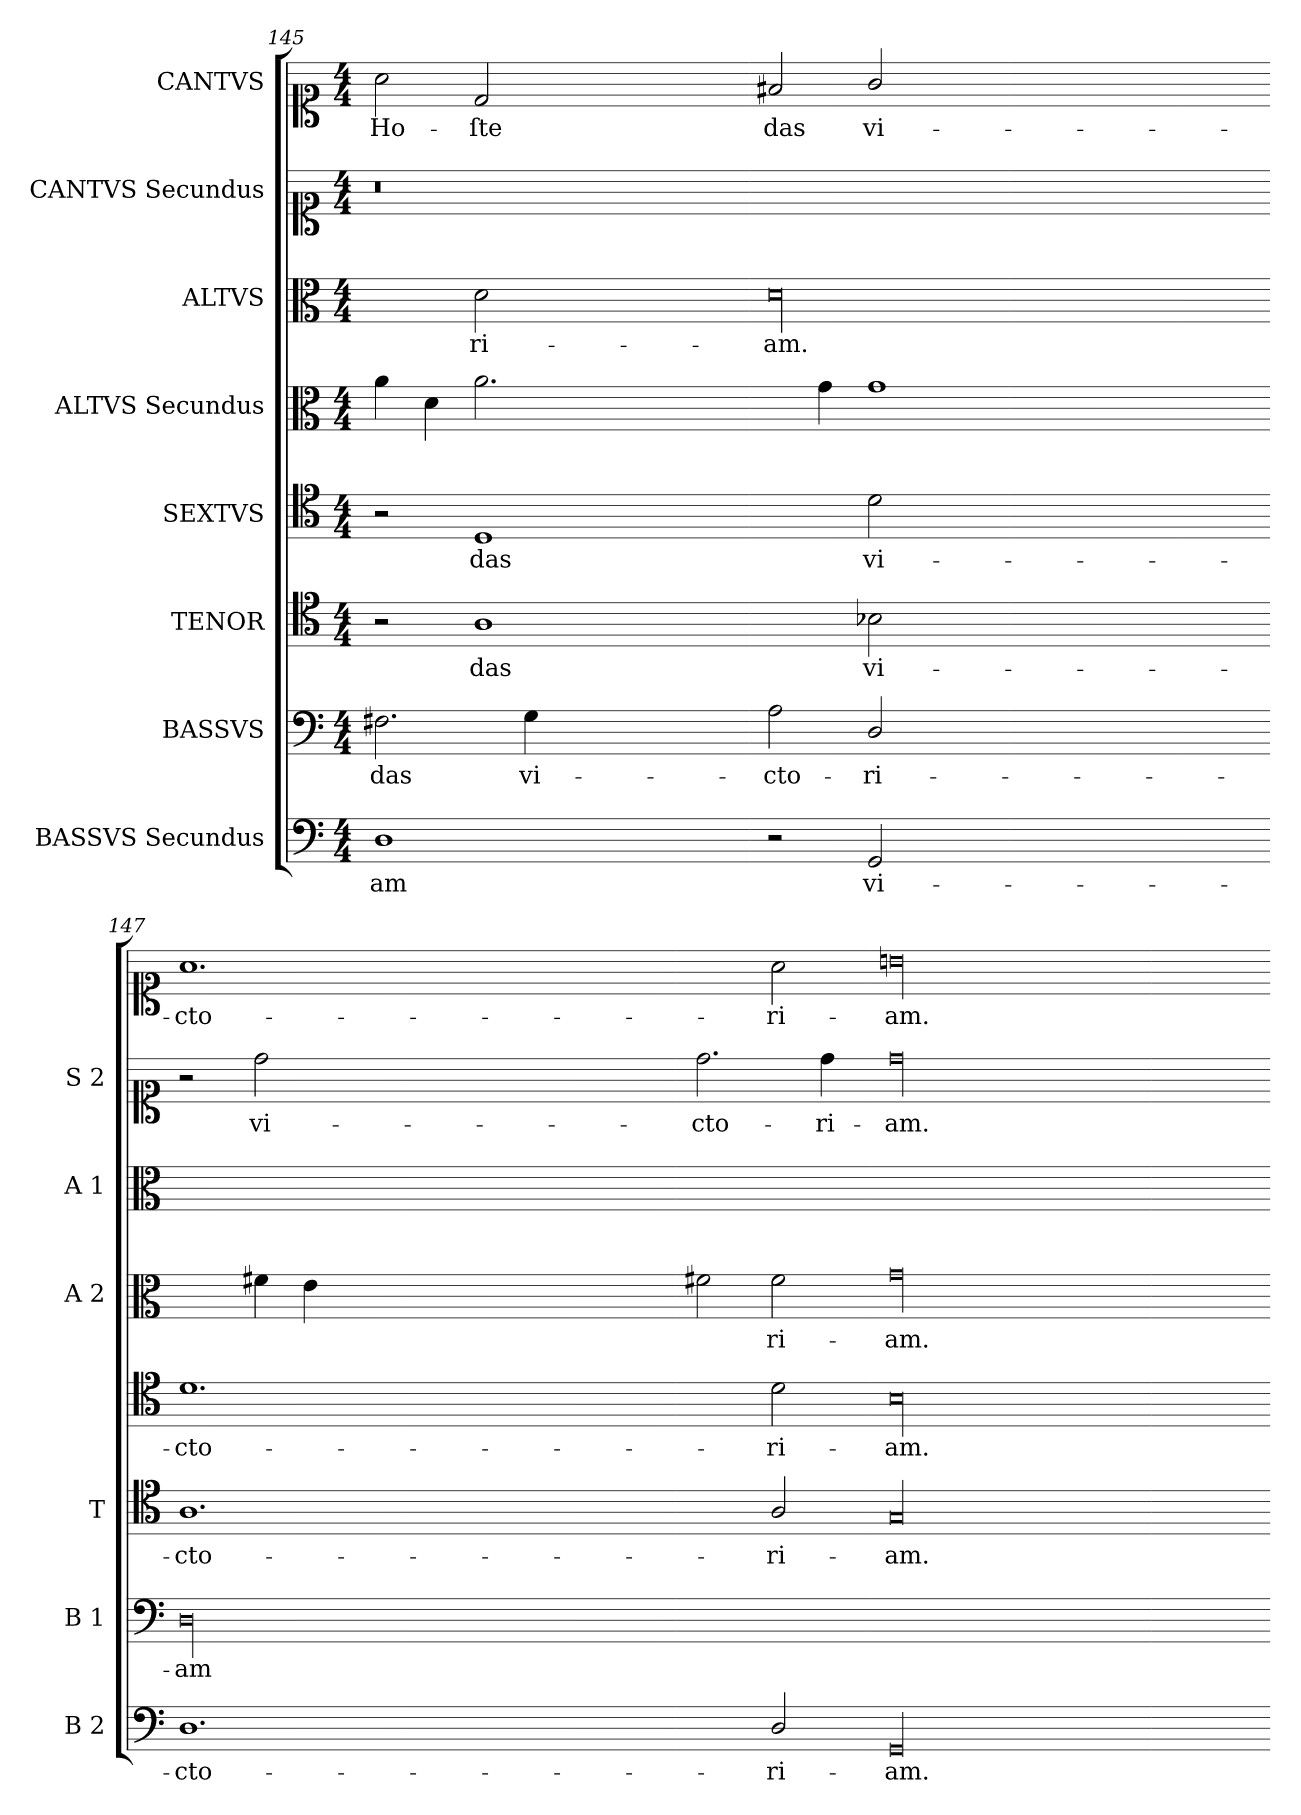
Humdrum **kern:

**kern	**text	**kern	**text	**kern	**text	**kern	**text	**kern	**text	**kern	**text	**kern	**text	**kern	**text
*part8	*part8	*part7	*part7	*part6	*part6	*part5	*part5	*part4	*part4	*part3	*part3	*part2	*part2	*part1	*part1
*staff8	*staff8	*staff7	*staff7	*staff6	*staff6	*staff5	*staff5	*staff4	*staff4	*staff3	*staff3	*staff2	*staff2	*staff1	*staff1
*I"BASSVS Secundus	*	*I"BASSVS	*	*I"TENOR	*	*I"SEXTVS	*	*I"ALTVS Secundus	*	*I"ALTVS	*	*I"CANTVS Secundus	*	*I"CANTVS	*
*I'B 2	*	*I'B 1	*	*I'T	*	*	*	*I'A 2	*	*I'A 1	*	*I'S 2	*	*	*
*clefF4	*	*clefF4	*	*clefC4	*	*clefC4	*	*clefC3	*	*clefC3	*	*clefC1	*	*clefC1	*
*k[]	*	*k[]	*	*k[]	*	*k[]	*	*k[]	*	*k[]	*	*k[]	*	*k[]	*
*M4/4	*	*M4/4	*	*M4/4	*	*M4/4	*	*M4/4	*	*M4/4	*	*M4/4	*	*M4/4	*
=145	=145	=145	=145	=145	=145	=145	=145	=145	=145	=145	=145	=145	=145	=145	=145
1D	-am	2.F#X\	das	2r	.	2r	.	4a\	.	2ryy	.	0r	.	2a\	Ho-
.	.	.	.	.	.	.	.	4d\	.	.	.	.	.	.	.
.	.	.	.	1A\	das	1D/	das	2.a\	.	2d\	-ri-	.	.	2d/	-ſte
.	.	4G\	vi-	.	.	.	.	.	.	.	.	.	.	.	.
1ryy	.	1ryy	.	.	.	.	.	.	.	1ryy	.	.	.	1ryy	.
.	.	.	.	.	.	.	.	2.ryy	.	.	.	.	.	.	.
.	.	.	.	2ryy	.	2ryy	.	.	.	.	.	.	.	.	.
=146-	=146-	=146-	=146-	=146-	=146-	=146-	=146-	=146-	=146-	=146-	=146-	=146-	=146-	=146-	=146-
2r	.	2A\	-cto-	2ryy	.	2ryy	.	4ryy	.	00d	-am.	00ryy	.	2f#X/	das
.	.	.	.	.	.	.	.	4g\	.	.	.	.	.	.	.
2GG/	vi-	2D/	-ri-	2B-X\	vi-	2d\	vi-	1g\	.	.	.	.	.	2g/	vi-
0.ryy	.	0.ryy	.	0.ryy	.	0.ryy	.	.	.	.	.	.	.	0.ryy	.
.	.	.	.	.	.	.	.	0ryy	.	.	.	.	.	.	.
.	.	.	.	.	.	.	.	2ryy	.	.	.	.	.	.	.
=147-	=147-	=147-	=147-	=147-	=147-	=147-	=147-	=147-	=147-	=147-	=147-	=147-	=147-	=147-	=147-
1.D	-cto-	00D	-am	1.A	-cto-	1.d	-cto-	2ryy	.	00ryy	.	2r	.	1.a	-cto-
.	.	.	.	.	.	.	.	4f#X\	.	.	.	2dd\	vi-	.	.
.	.	.	.	.	.	.	.	4e\	.	.	.	.	.	.	.
.	.	.	.	.	.	.	.	0.ryy	.	.	.	0.ryy	.	.	.
0ryy	.	.	.	0ryy	.	0ryy	.	.	.	.	.	.	.	0ryy	.
2ryy	.	.	.	2ryy	.	2ryy	.	.	.	.	.	.	.	2ryy	.
=148-	=148-	=148-	=148-	=148-	=148-	=148-	=148-	=148-	=148-	=148-	=148-	=148-	=148-	=148-	=148-
2ryy	.	1ryy	.	2ryy	.	2ryy	.	2f#X\	.	1ryy	.	2.dd\	-cto-	2ryy	.
2D/	-ri-	.	.	2A/	-ri-	2d\	-ri-	2f#\	-ri-	.	.	.	.	2a\	-ri-
.	.	.	.	.	.	.	.	.	.	.	.	4dd\	-ri-	.	.
=149-	=149-	=149-	=149-	=149-	=149-	=149-	=149-	=149-	=149-	=149-	=149-	=149-	=149-	=149-	=149-
00GG	-am.	00ryy	.	00G	-am.	00B	-am.	00g	-am.	00ryy	.	00dd	-am.	00bn	-am.
=150-	=150-	=150-	=150-	=150-	=150-	=150-	=150-	=150-	=150-	=150-	=150-	=150-	=150-	=150-	=150-
1ryy	.	1ryy	.	1ryy	.	1ryy	.	1ryy	.	1ryy	.	1ryy	.	1ryy	.
=-	=-	=-	=-	=-	=-	=-	=-	=-	=-	=-	=-	=-	=-	=-	=-
*-	*-	*-	*-	*-	*-	*-	*-	*-	*-	*-	*-	*-	*-	*-	*-
